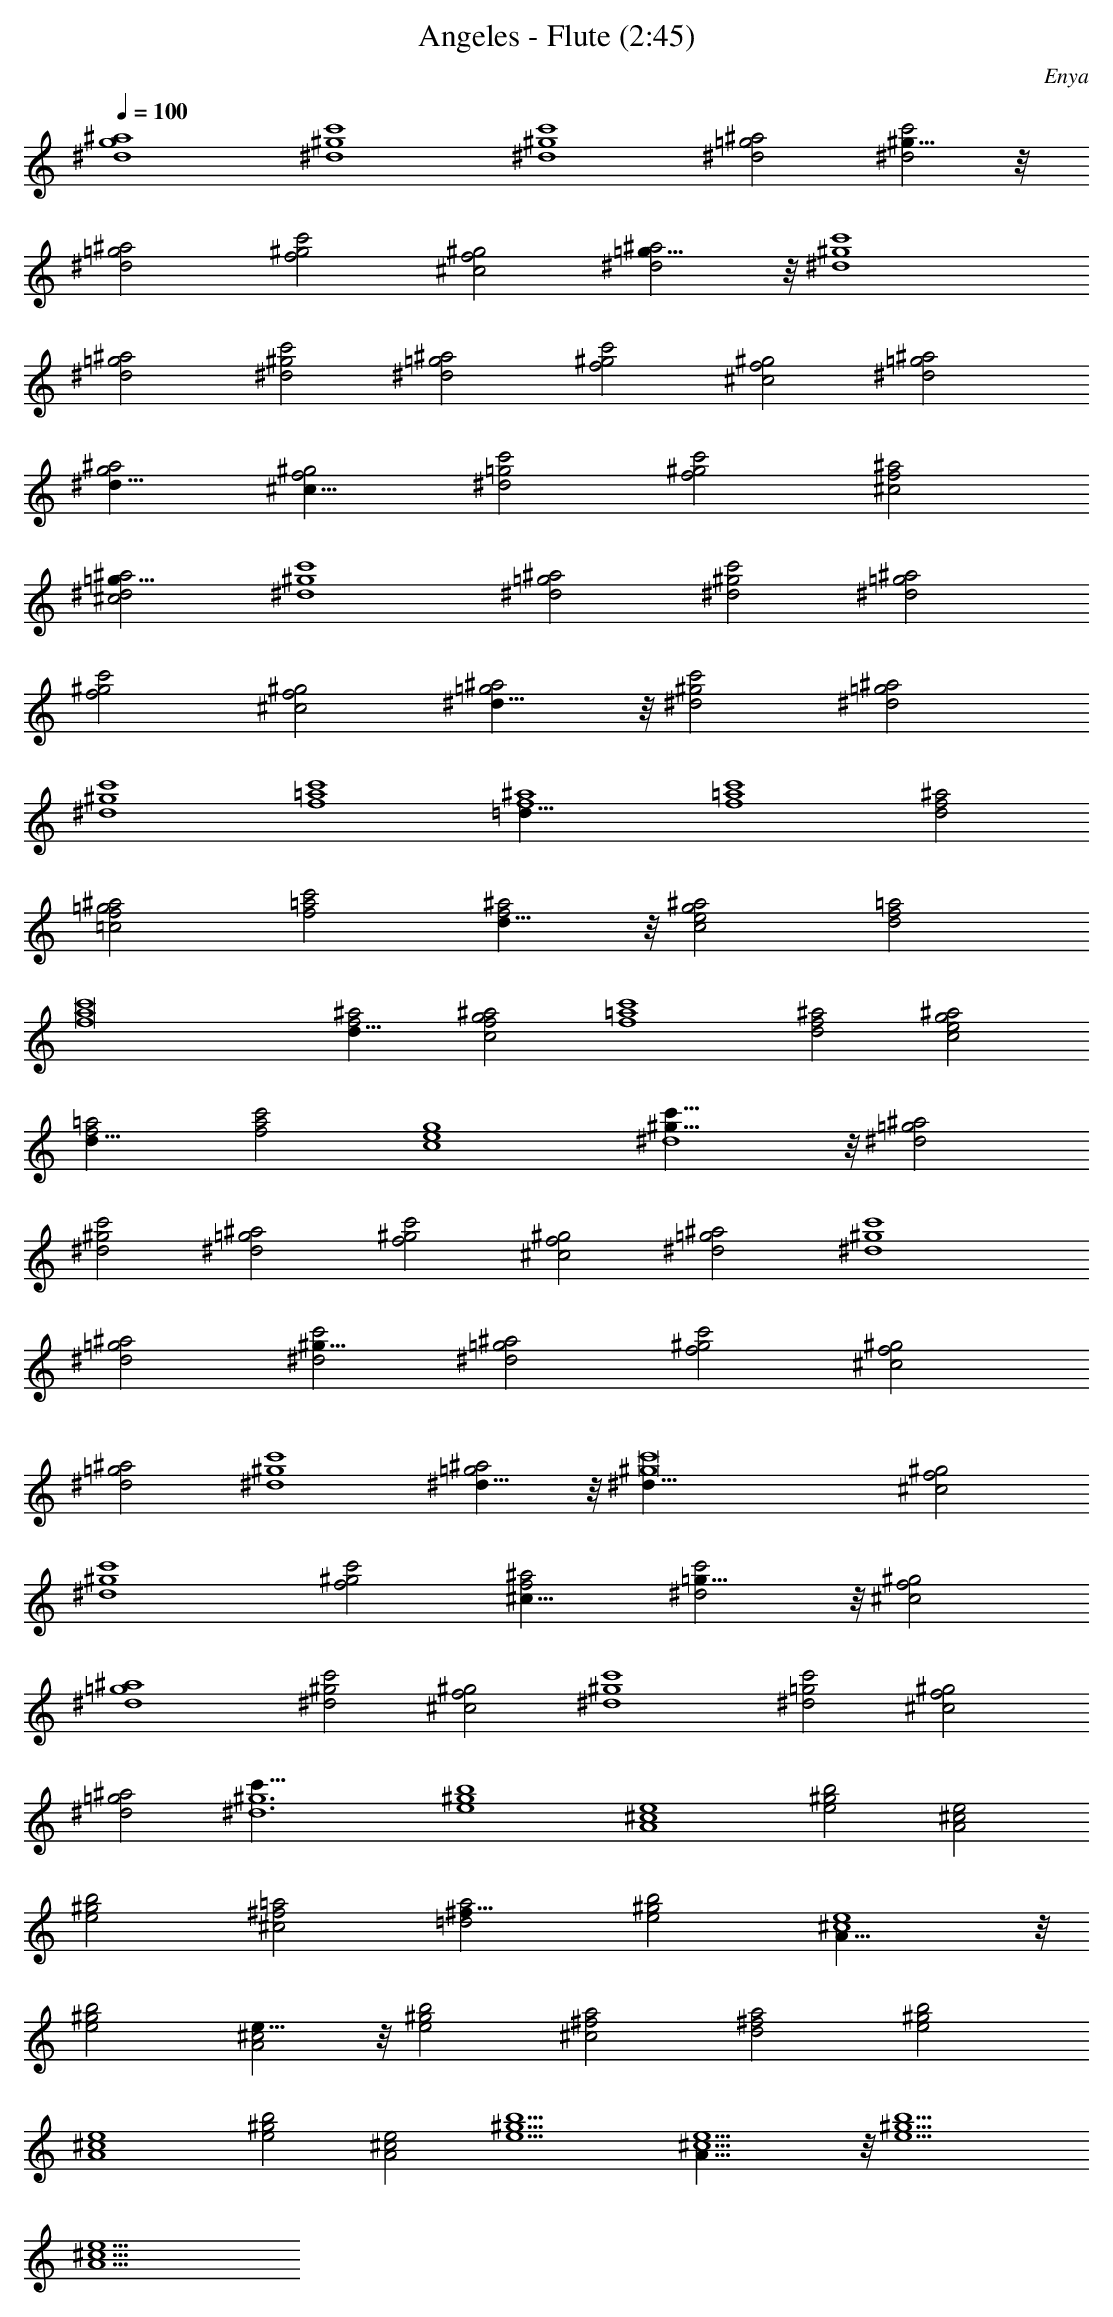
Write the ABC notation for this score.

X:1
T:Angeles - Flute (2:45)
C:Enya
L:1/4
Q:100
K:C
[^d4g4^a4] [^d4c'4^g4] [c'4^d4^g4] [=g2^d2^a2] [^g15/8^d2c'2] z/8
[^a2=g2^d2] [c'2f2^g2] [f2^c2^g2] [=g15/8^d2^a2] z/8 [^g4c'4^d4]
[^d2=g2^a2] [^g2c'2^d2] [^d2=g2^a2] [f2c'2^g2] [f2^c2^g2] [^d2=g2^a2]
[^a2g2^d17/8] [^g2f2^c17/8] [c'2=g2^d2] [c'2^g2f2] [^a2f2^c2]
[^a2^d2^c2=g17/8] [^d4^g4c'4] [^a2=g2^d2] [^g2^d2c'2] [=g2^a2^d2]
[f2c'2^g2] [^g2f2^c2] [^d15/8=g2^a2] z/8 [^g2^d2c'2] [=g2^d2^a2]
[^d4^g4c'4] [c'4=a4f4] [f4^a4=d33/8] [f4=a4c'4] [^a2f2d2]
[^a2f2=c2=g2] [c'2f2=a2] [d15/8f2^a2] z/8 [e2^a2c2g2] [=a2f2d2]
[f8c'8a8] [^a2f2d17/8] [g2f2c2^a2] [c'4=a4f4] [^a2d2f2] [e2^a2g2c2]
[=a2f2d17/8] [a2c'2f2] [g4c4e4] [c'31/8^g33/8^d4] z/8 [=g2^d2^a2]
[c'2^d2^g2] [^d2=g2^a2] [^g2c'2f2] [^c2^g2f2] [^d2^a2=g2] [^g4^d4c'4]
[^d2=g2^a2] [c'2^d2^g17/8] [^d2=g2^a2] [c'2f2^g2] [^c2^g2f2]
[^d2^a2=g2] [c'4^g4^d4] [^d15/8^a2=g2] z/8 [^g8c'8^d65/8] [^g2^c2f2]
[^g4^d4c'4] [c'2f2^g2] [^a2f2^c17/8] [c'2=g15/8^d2] z/8 [^g2^c2f2]
[^a4=g4^d4] [^g2^d2c'2] [^g2f2^c2] [^d4c'4^g4] [c'2=g2^d2] [f2^c2^g2]
[^d2=g2^a2] [^d6c'49/8^g6] [b4^g4e4] [^c4A4e4] [b2^g2e2] [e2^c2A2]
[e2^g2b2] [^f2=a2^c2] [a2=d2^f17/8] [b2^g2e2] [A31/8^c4e4] z/8
[^g2b2e2] [e15/8A2^c2] z/8 [e2b2^g2] [^f2^c2a2] [a2d2^f2] [e2^g2b2]
[e4^c4A4] [^g2e2b2] [^c2e2A2] [^g5e5b5] [A39/8e5^c5] z/8 [e5^g5b5]
[e5^c5A5]
